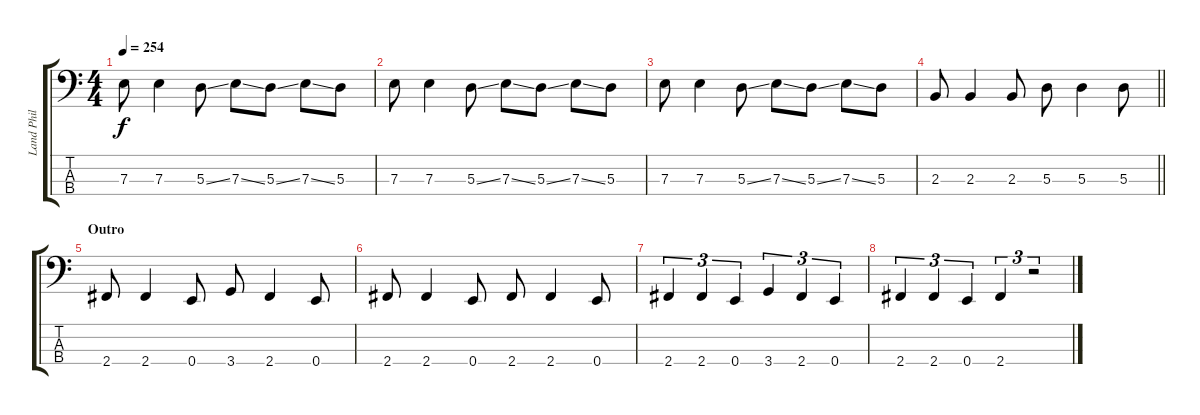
\track ("Land Phil (Bass)" "Land Phil ") {instrument electricbasspick}
\staff {score tabs}
\tuning (G2 D2 A1 E1) {hide}
\ts (4 4)
\tempo 254
\clef f4
\ks c
7.3.8{dy f} 7.3.4 5.3{ss}.8 7.3{ss}.8 5.3{ss}.8 7.3{ss}.8 5.3.8 |
7.3.8 7.3.4 5.3{ss}.8 7.3{ss}.8 5.3{ss}.8 7.3{ss}.8 5.3.8 |
7.3.8 7.3.4 5.3{ss}.8 7.3{ss}.8 5.3{ss}.8 7.3{ss}.8 5.3.8 |
\barLineRight lightlight
2.3.8 2.3.4 2.3.8 5.3.8 5.3.4 5.3.8 |
\section ("" "Outro")
2.4.8 2.4.4 0.4.8 3.4.8 2.4.4 0.4.8 |
2.4.8 2.4.4 0.4.8 2.4.8 2.4.4 0.4.8 |
2.4.4{tu (3 2)} 2.4.4{tu (3 2)} 0.4.4{tu (3 2)} 3.4.4{tu (3 2)} 2.4.4{tu (3 2)} 0.4.4{tu (3 2)} |
2.4.4{tu (3 2)} 2.4.4{tu (3 2)} 0.4.4{tu (3 2)} 2.4.4{tu (3 2)} r.2{tu (3 2)}
